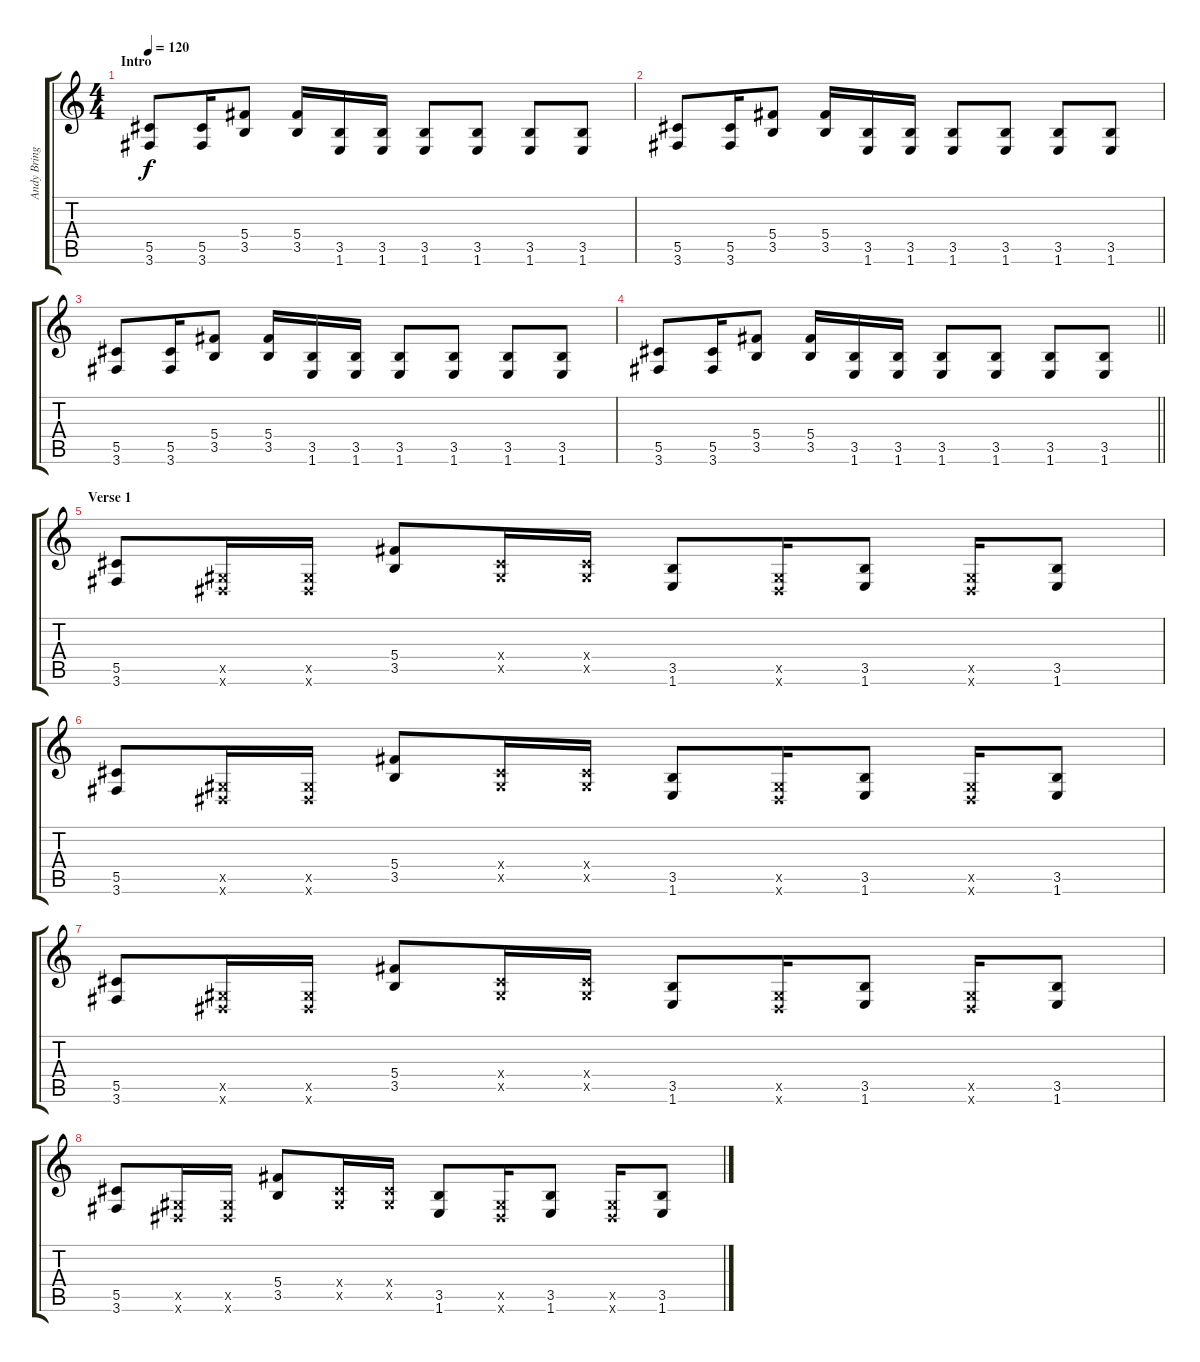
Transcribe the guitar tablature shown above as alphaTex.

\track ("Andy Brings" "Andy Bring") {instrument distortionguitar}
\staff {score tabs}
\tuning (Eb4 Bb3 Gb3 Db3 Ab2 Eb2) {hide}
\ts (4 4)
\section ("" "Intro")
\tempo 120
\clef g2
\ks c
(5.5 3.6).8{dy f instrument distortionguitar} (5.5 3.6).16 (5.4 3.5).8 (5.4 3.5).16 (3.5 1.6).16 (3.5 1.6).16 (3.5 1.6).8 (3.5 1.6).8 (3.5 1.6).8 (3.5 1.6).8 |
(5.5 3.6).8 (5.5 3.6).16 (5.4 3.5).8 (5.4 3.5).16 (3.5 1.6).16 (3.5 1.6).16 (3.5 1.6).8 (3.5 1.6).8 (3.5 1.6).8 (3.5 1.6).8 |
(5.5 3.6).8 (5.5 3.6).16 (5.4 3.5).8 (5.4 3.5).16 (3.5 1.6).16 (3.5 1.6).16 (3.5 1.6).8 (3.5 1.6).8 (3.5 1.6).8 (3.5 1.6).8 |
\barLineRight lightlight
(5.5 3.6).8 (5.5 3.6).16 (5.4 3.5).8 (5.4 3.5).16 (3.5 1.6).16 (3.5 1.6).16 (3.5 1.6).8 (3.5 1.6).8 (3.5 1.6).8 (3.5 1.6).8 |
\section ("" "Verse 1")
(5.5 3.6).8 (0.5{x} 0.6{x}).16 (0.5{x} 0.6{x}).16 (5.4 3.5).8 (0.4{x} 0.5{x}).16 (0.4{x} 0.5{x}).16 (3.5 1.6).8 (0.5{x} 0.6{x}).16 (3.5 1.6).8 (0.5{x} 0.6{x}).16 (3.5 1.6).8 |
(5.5 3.6).8 (0.5{x} 0.6{x}).16 (0.5{x} 0.6{x}).16 (5.4 3.5).8 (0.4{x} 0.5{x}).16 (0.4{x} 0.5{x}).16 (3.5 1.6).8 (0.5{x} 0.6{x}).16 (3.5 1.6).8 (0.5{x} 0.6{x}).16 (3.5 1.6).8 |
(5.5 3.6).8 (0.5{x} 0.6{x}).16 (0.5{x} 0.6{x}).16 (5.4 3.5).8 (0.4{x} 0.5{x}).16 (0.4{x} 0.5{x}).16 (3.5 1.6).8 (0.5{x} 0.6{x}).16 (3.5 1.6).8 (0.5{x} 0.6{x}).16 (3.5 1.6).8 |
(5.5 3.6).8 (0.5{x} 0.6{x}).16 (0.5{x} 0.6{x}).16 (5.4 3.5).8 (0.4{x} 0.5{x}).16 (0.4{x} 0.5{x}).16 (3.5 1.6).8 (0.5{x} 0.6{x}).16 (3.5 1.6).8 (0.5{x} 0.6{x}).16 (3.5 1.6).8
